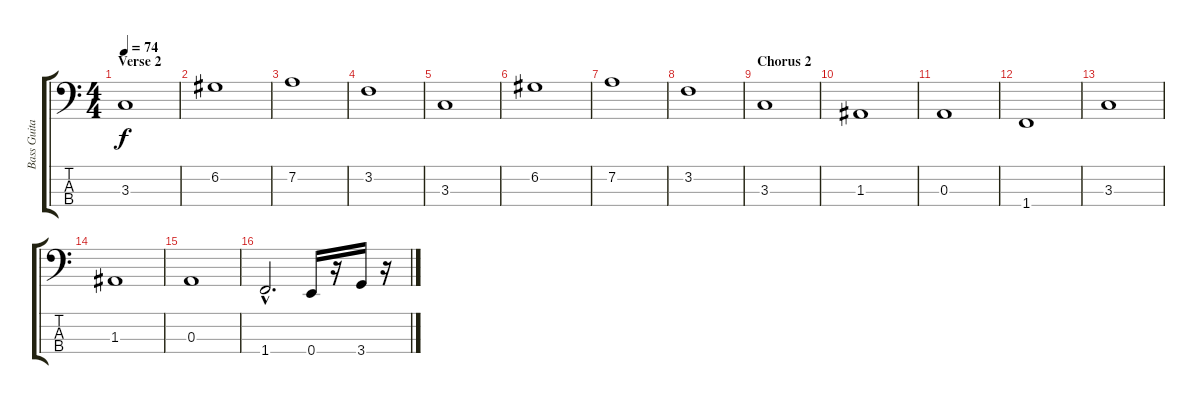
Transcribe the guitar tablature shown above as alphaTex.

\track ("Bass Guitar" "Bass Guita") {instrument electricbassfinger}
\staff {score tabs}
\tuning (G2 D2 A1 E1) {hide}
\ts (4 4)
\section ("" "Verse 2")
\tempo 74
\clef f4
\ks c
3.3.1{dy f} |
6.2.1 |
7.2.1 |
3.2.1 |
3.3.1 |
6.2.1 |
7.2.1 |
3.2.1 |
\section ("" "Chorus 2")
3.3.1 |
1.3.1 |
0.3.1 |
1.4.1 |
3.3.1 |
1.3.1 |
0.3.1 |
1.4{hac}.2{d} 0.4.16 r.16 3.4.16 r.16
